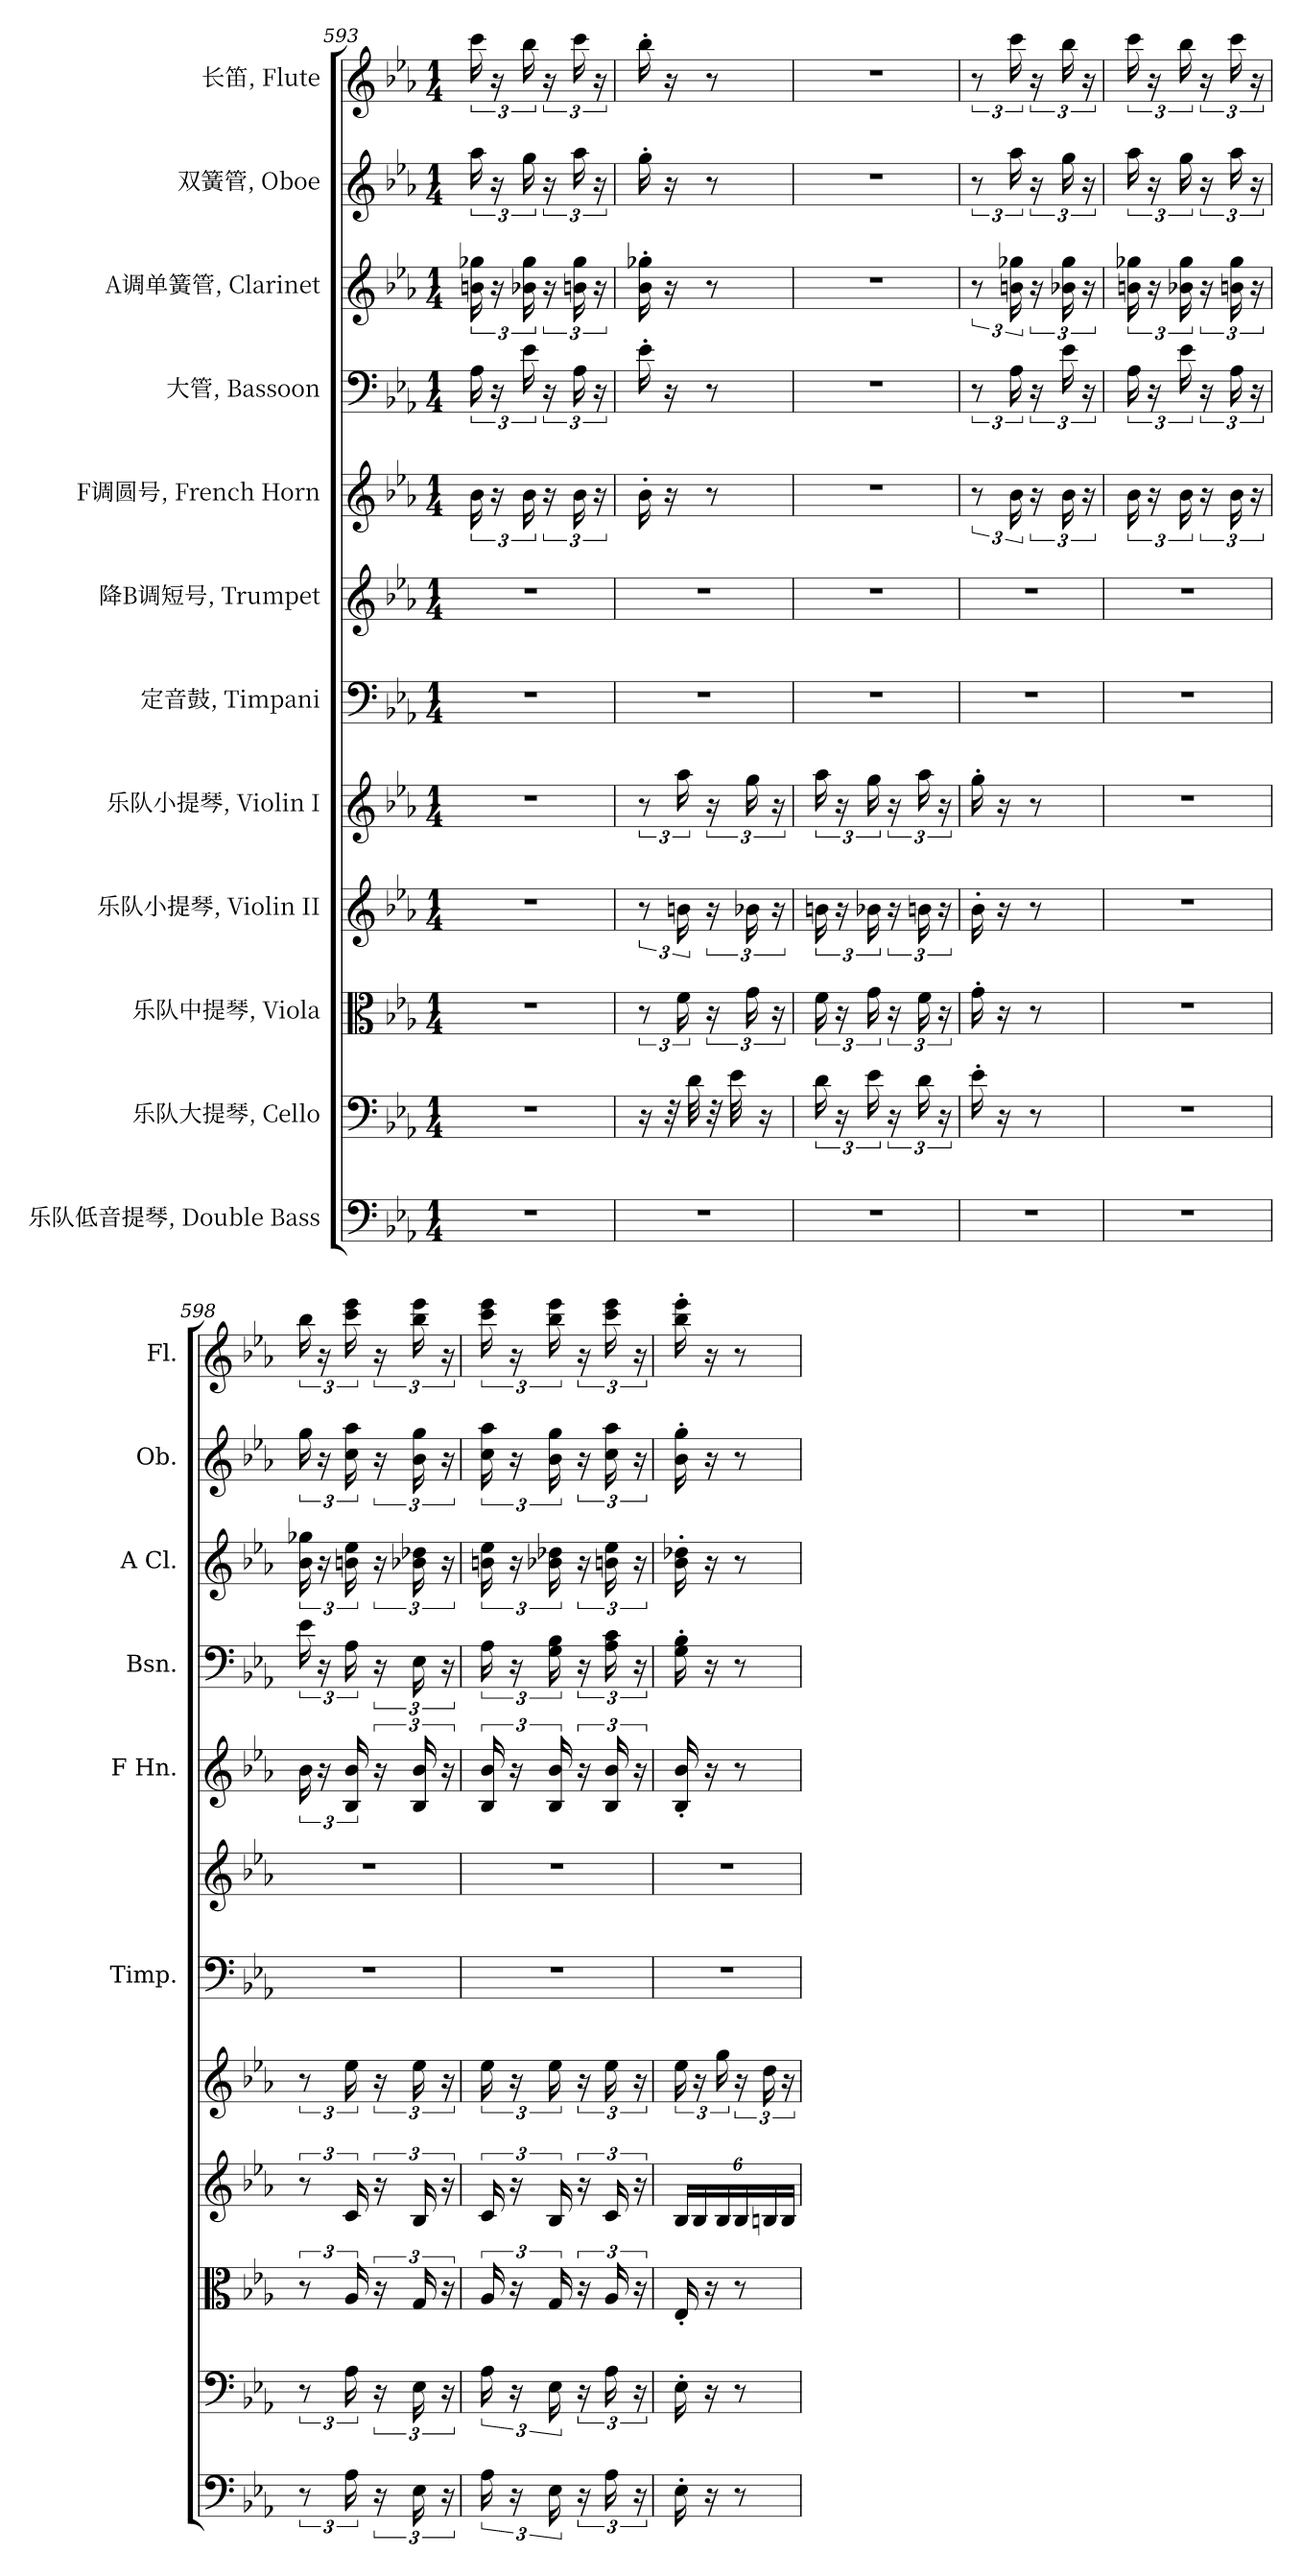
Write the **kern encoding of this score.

**kern	**kern	**kern	**kern	**kern	**kern	**kern	**kern	**kern	**kern	**kern	**kern
*part12	*part11	*part10	*part9	*part8	*part7	*part6	*part5	*part4	*part3	*part2	*part1
*staff12	*staff11	*staff10	*staff9	*staff8	*staff7	*staff6	*staff5	*staff4	*staff3	*staff2	*staff1
*I"乐队低音提琴, Double Bass	*I"乐队大提琴, Cello	*I"乐队中提琴, Viola	*I"乐队小提琴, Violin II	*I"乐队小提琴, Violin I	*I"定音鼓, Timpani	*I"降B调短号, Trumpet	*I"F调圆号, French Horn	*I"大管, Bassoon	*I"A调单簧管, Clarinet	*I"双簧管, Oboe	*I"长笛, Flute
*	*	*	*	*	*I'Timp.	*	*I'F Hn.	*I'Bsn.	*I'A Cl.	*I'Ob.	*I'Fl.
!!LO:PB:g=z
*clefF4	*clefF4	*clefC3	*clefG2	*clefG2	*clefF4	*clefG2	*clefG2	*clefF4	*clefG2	*clefG2	*clefG2
*ITrd7c12	*	*	*	*	*	*ITrd1c2	*ITrd4c7	*	*ITrd2c3	*	*
*k[b-e-a-]	*k[b-e-a-]	*k[b-e-a-]	*k[b-e-a-]	*k[b-e-a-]	*k[b-e-a-]	*k[b-e-a-d-g-]	*k[b-e-a-d-]	*k[b-e-a-]	*k[]	*k[b-e-a-]	*k[b-e-a-]
*M1/4	*M1/4	*M1/4	*M1/4	*M1/4	*M1/4	*M1/4	*M1/4	*M1/4	*M1/4	*M1/4	*M1/4
=593	=593	=593	=593	=593	=593	=593	=593	=593	=593	=593	=593
4r	4r	4r	4r	4r	4r	4r	24e-\	24A-\	24g#X\ 24ee-X\	24aa-\	24ccc\
.	.	.	.	.	.	.	24r	24r	24r	24r	24r
.	.	.	.	.	.	.	24e-\	24e-\	24gn\ 24ee-\	24gg\	24bb-\
.	.	.	.	.	.	.	24r	24r	24r	24r	24r
.	.	.	.	.	.	.	24e-\	24A-\	24g#X\ 24ee-\	24aa-\	24ccc\
.	.	.	.	.	.	.	24r	24r	24r	24r	24r
=594	=594	=594	=594	=594	=594	=594	=594	=594	=594	=594	=594
4r	16r	12r	12r	12r	4r	4r	16e-'\	16e-'\	16g\' 16ee-X\'	16gg'\	16bb-'\
.	32r	.	.	.	.	.	16r	16r	16r	16r	16r
.	.	24f\	24bn\	24aa-\	.	.	.	.	.	.	.
.	32d\	.	.	.	.	.	.	.	.	.	.
.	32r	24r	24r	24r	.	.	8r	8r	8r	8r	8r
.	32e-\	.	.	.	.	.	.	.	.	.	.
.	.	24g\	24b-X\	24gg\	.	.	.	.	.	.	.
.	16r	.	.	.	.	.	.	.	.	.	.
.	.	24r	24r	24r	.	.	.	.	.	.	.
=595	=595	=595	=595	=595	=595	=595	=595	=595	=595	=595	=595
4r	24d\	24f\	24bn\	24aa-\	4r	4r	4r	4r	4r	4r	4r
.	24r	24r	24r	24r	.	.	.	.	.	.	.
.	24e-\	24g\	24b-X\	24gg\	.	.	.	.	.	.	.
.	24r	24r	24r	24r	.	.	.	.	.	.	.
.	24d\	24f\	24bn\	24aa-\	.	.	.	.	.	.	.
.	24r	24r	24r	24r	.	.	.	.	.	.	.
=596	=596	=596	=596	=596	=596	=596	=596	=596	=596	=596	=596
4r	16e-'\	16g'\	16b-'\	16gg'\	4r	4r	12r	12r	12r	12r	12r
.	16r	16r	16r	16r	.	.	.	.	.	.	.
.	.	.	.	.	.	.	24e-\	24A-\	24g#X\ 24ee-X\	24aa-\	24ccc\
.	8r	8r	8r	8r	.	.	24r	24r	24r	24r	24r
.	.	.	.	.	.	.	24e-\	24e-\	24gn\ 24ee-\	24gg\	24bb-\
.	.	.	.	.	.	.	24r	24r	24r	24r	24r
=597	=597	=597	=597	=597	=597	=597	=597	=597	=597	=597	=597
4r	4r	4r	4r	4r	4r	4r	24e-\	24A-\	24g#X\ 24ee-X\	24aa-\	24ccc\
.	.	.	.	.	.	.	24r	24r	24r	24r	24r
.	.	.	.	.	.	.	24e-\	24e-\	24gn\ 24ee-\	24gg\	24bb-\
.	.	.	.	.	.	.	24r	24r	24r	24r	24r
.	.	.	.	.	.	.	24e-\	24A-\	24g#X\ 24ee-\	24aa-\	24ccc\
.	.	.	.	.	.	.	24r	24r	24r	24r	24r
!!LO:PB:g=z
=598	=598	=598	=598	=598	=598	=598	=598	=598	=598	=598	=598
12r	12r	12r	12r	12r	4r	4r	24e-\	24e-\	24g\ 24ee-X\	24gg\	24bb-\
.	.	.	.	.	.	.	24r	24r	24r	24r	24r
24AA-\	24A-\	24A-/	24c/	24ee-\	.	.	24E-/ 24e-/	24A-\	24g#X\ 24cc\	24cc\ 24aa-\	24ccc\ 24eee-\
24r	24r	24r	24r	24r	.	.	24r	24r	24r	24r	24r
24EE-\	24E-\	24G/	24B-/	24ee-\	.	.	24E-/ 24e-/	24E-\	24gn\ 24b-X\	24b-\ 24gg\	24bb-\ 24eee-\
24r	24r	24r	24r	24r	.	.	24r	24r	24r	24r	24r
=599	=599	=599	=599	=599	=599	=599	=599	=599	=599	=599	=599
24AA-\	24A-\	24A-/	24c/	24ee-\	4r	4r	24E-/ 24e-/	24A-\	24g#X\ 24cc\	24cc\ 24aa-\	24ccc\ 24eee-\
24r	24r	24r	24r	24r	.	.	24r	24r	24r	24r	24r
24EE-\	24E-\	24G/	24B-/	24ee-\	.	.	24E-/ 24e-/	24G\ 24B-\	24gn\ 24b-X\	24b-\ 24gg\	24bb-\ 24eee-\
24r	24r	24r	24r	24r	.	.	24r	24r	24r	24r	24r
24AA-\	24A-\	24A-/	24c/	24ee-\	.	.	24E-/ 24e-/	24A-\ 24c\	24g#X\ 24cc\	24cc\ 24aa-\	24ccc\ 24eee-\
24r	24r	24r	24r	24r	.	.	24r	24r	24r	24r	24r
=600	=600	=600	=600	=600	=600	=600	=600	=600	=600	=600	=600
*	*	*	*Xbrackettup	*	*	*	*	*	*	*	*
16EE-'\	16E-'\	16E-'/	24B-/LL	24ee-\	4r	4r	16E-/' 16e-/'	16G\' 16B-\'	16g\' 16b-X\'	16b-\' 16gg\'	16bb-\' 16eee-\'
.	.	.	24B-/	24r	.	.	.	.	.	.	.
16r	16r	16r	.	.	.	.	16r	16r	16r	16r	16r
.	.	.	24B-/	24gg\	.	.	.	.	.	.	.
8r	8r	8r	24B-/	24r	.	.	8r	8r	8r	8r	8r
.	.	.	24Bn/	24dd\	.	.	.	.	.	.	.
.	.	.	24B/JJ	24r	.	.	.	.	.	.	.
=	=	=	=	=	=	=	=	=	=	=	=
*-	*-	*-	*-	*-	*-	*-	*-	*-	*-	*-	*-
